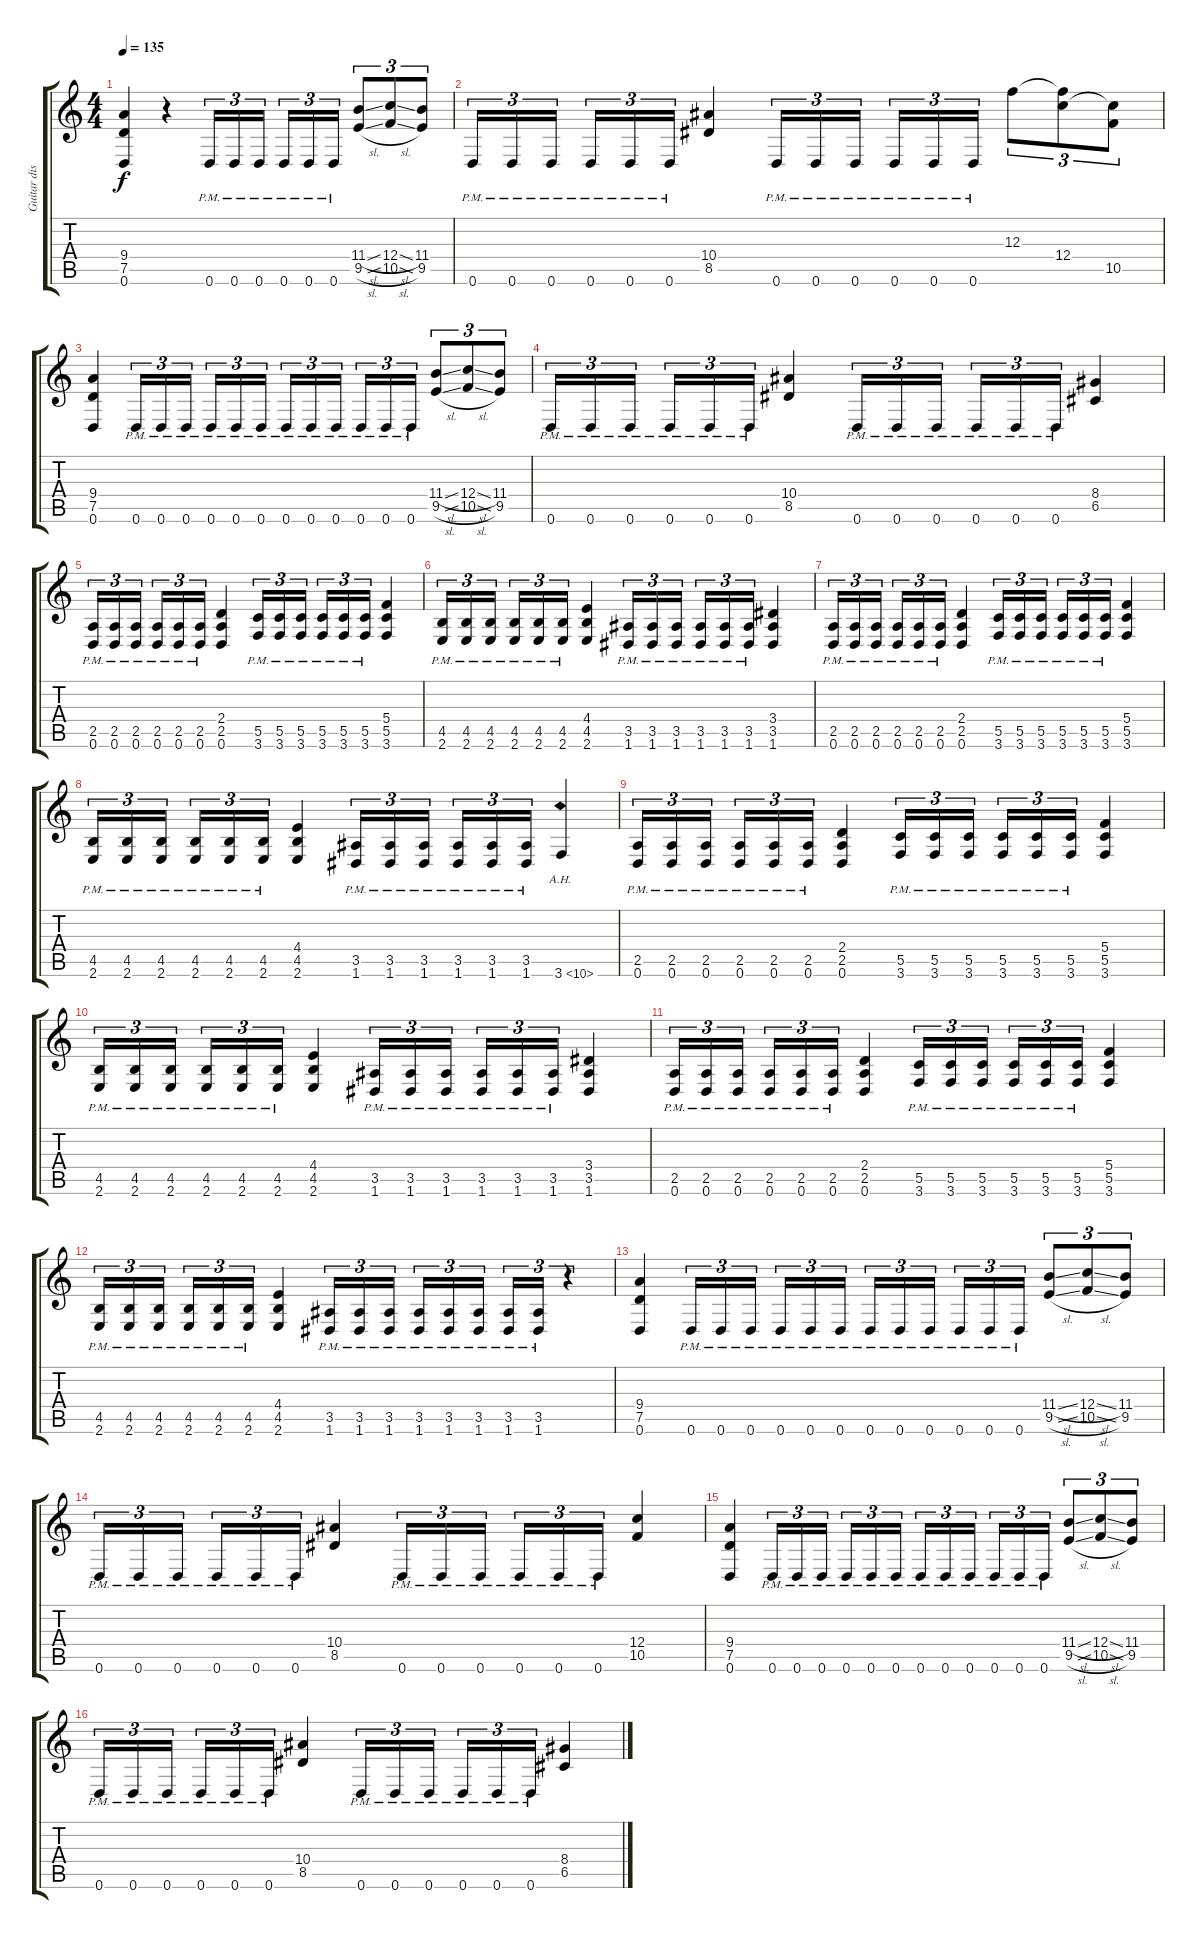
\track ("Guitar distortion 2" "Guitar dis") {instrument distortionguitar}
\staff {score tabs}
\tuning (D4 A3 F3 C3 G2 D2) {hide}
\ts (4 4)
\tempo 135
\clef g2
\ks c
(9.4 7.5 0.6).4{dy f} r.4 0.6{pm}.16{tu (3 2)} 0.6{pm}.16{tu (3 2)} 0.6{pm}.16{tu (3 2)} 0.6{pm}.16{tu (3 2)} 0.6{pm}.16{tu (3 2)} 0.6{pm}.16{tu (3 2)} (11.4{sl} 9.5{sl}).8{tu (3 2)} (12.4{sl} 10.5{sl}).8{tu (3 2)} (11.4 9.5).8{tu (3 2)} |
0.6{pm}.16{tu (3 2)} 0.6{pm}.16{tu (3 2)} 0.6{pm}.16{tu (3 2)} 0.6{pm}.16{tu (3 2)} 0.6{pm}.16{tu (3 2)} 0.6{pm}.16{tu (3 2)} (10.4 8.5).4 0.6{pm}.16{tu (3 2)} 0.6{pm}.16{tu (3 2)} 0.6{pm}.16{tu (3 2)} 0.6{pm}.16{tu (3 2)} 0.6{pm}.16{tu (3 2)} 0.6{pm}.16{tu (3 2)} 12.3.8{tu (3 2)} (12.3{t} 12.4).8{tu (3 2)} (12.4{t} 10.5).8{tu (3 2)} |
(9.4 7.5 0.6).4 0.6{pm}.16{tu (3 2)} 0.6{pm}.16{tu (3 2)} 0.6{pm}.16{tu (3 2)} 0.6{pm}.16{tu (3 2)} 0.6{pm}.16{tu (3 2)} 0.6{pm}.16{tu (3 2)} 0.6{pm}.16{tu (3 2)} 0.6{pm}.16{tu (3 2)} 0.6{pm}.16{tu (3 2)} 0.6{pm}.16{tu (3 2)} 0.6{pm}.16{tu (3 2)} 0.6{pm}.16{tu (3 2)} (11.4{sl} 9.5{sl}).8{tu (3 2)} (12.4{sl} 10.5{sl}).8{tu (3 2)} (11.4 9.5).8{tu (3 2)} |
0.6{pm}.16{tu (3 2)} 0.6{pm}.16{tu (3 2)} 0.6{pm}.16{tu (3 2)} 0.6{pm}.16{tu (3 2)} 0.6{pm}.16{tu (3 2)} 0.6{pm}.16{tu (3 2)} (10.4 8.5).4 0.6{pm}.16{tu (3 2)} 0.6{pm}.16{tu (3 2)} 0.6{pm}.16{tu (3 2)} 0.6{pm}.16{tu (3 2)} 0.6{pm}.16{tu (3 2)} 0.6{pm}.16{tu (3 2)} (8.4 6.5).4 |
(2.5 0.6{pm}).16{tu (3 2)} (2.5 0.6{pm}).16{tu (3 2)} (2.5 0.6{pm}).16{tu (3 2)} (2.5 0.6{pm}).16{tu (3 2)} (2.5 0.6{pm}).16{tu (3 2)} (2.5 0.6{pm}).16{tu (3 2)} (2.4 2.5 0.6).4 (5.5 3.6{pm}).16{tu (3 2)} (5.5 3.6{pm}).16{tu (3 2)} (5.5 3.6{pm}).16{tu (3 2)} (5.5 3.6{pm}).16{tu (3 2)} (5.5 3.6{pm}).16{tu (3 2)} (5.5 3.6{pm}).16{tu (3 2)} (5.4 5.5 3.6).4 |
(4.5 2.6{pm}).16{tu (3 2)} (4.5 2.6{pm}).16{tu (3 2)} (4.5 2.6{pm}).16{tu (3 2)} (4.5 2.6{pm}).16{tu (3 2)} (4.5 2.6{pm}).16{tu (3 2)} (4.5 2.6{pm}).16{tu (3 2)} (4.4 4.5 2.6).4 (3.5 1.6{pm}).16{tu (3 2)} (3.5 1.6{pm}).16{tu (3 2)} (3.5 1.6{pm}).16{tu (3 2)} (3.5 1.6{pm}).16{tu (3 2)} (3.5 1.6{pm}).16{tu (3 2)} (3.5 1.6{pm}).16{tu (3 2)} (3.4 3.5 1.6).4 |
(2.5 0.6{pm}).16{tu (3 2)} (2.5 0.6{pm}).16{tu (3 2)} (2.5 0.6{pm}).16{tu (3 2)} (2.5 0.6{pm}).16{tu (3 2)} (2.5 0.6{pm}).16{tu (3 2)} (2.5 0.6{pm}).16{tu (3 2)} (2.4 2.5 0.6).4 (5.5 3.6{pm}).16{tu (3 2)} (5.5 3.6{pm}).16{tu (3 2)} (5.5 3.6{pm}).16{tu (3 2)} (5.5 3.6{pm}).16{tu (3 2)} (5.5 3.6{pm}).16{tu (3 2)} (5.5 3.6{pm}).16{tu (3 2)} (5.4 5.5 3.6).4 |
(4.5 2.6{pm}).16{tu (3 2)} (4.5 2.6{pm}).16{tu (3 2)} (4.5 2.6{pm}).16{tu (3 2)} (4.5 2.6{pm}).16{tu (3 2)} (4.5 2.6{pm}).16{tu (3 2)} (4.5 2.6{pm}).16{tu (3 2)} (4.4 4.5 2.6).4 (3.5 1.6{pm}).16{tu (3 2)} (3.5 1.6{pm}).16{tu (3 2)} (3.5 1.6{pm}).16{tu (3 2)} (3.5 1.6{pm}).16{tu (3 2)} (3.5 1.6{pm}).16{tu (3 2)} (3.5 1.6{pm}).16{tu (3 2)} 3.6{ah 7}.4 |
(2.5 0.6{pm}).16{tu (3 2)} (2.5 0.6{pm}).16{tu (3 2)} (2.5 0.6{pm}).16{tu (3 2)} (2.5 0.6{pm}).16{tu (3 2)} (2.5 0.6{pm}).16{tu (3 2)} (2.5 0.6{pm}).16{tu (3 2)} (2.4 2.5 0.6).4 (5.5 3.6{pm}).16{tu (3 2)} (5.5 3.6{pm}).16{tu (3 2)} (5.5 3.6{pm}).16{tu (3 2)} (5.5 3.6{pm}).16{tu (3 2)} (5.5 3.6{pm}).16{tu (3 2)} (5.5 3.6{pm}).16{tu (3 2)} (5.4 5.5 3.6).4 |
(4.5 2.6{pm}).16{tu (3 2)} (4.5 2.6{pm}).16{tu (3 2)} (4.5 2.6{pm}).16{tu (3 2)} (4.5 2.6{pm}).16{tu (3 2)} (4.5 2.6{pm}).16{tu (3 2)} (4.5 2.6{pm}).16{tu (3 2)} (4.4 4.5 2.6).4 (3.5 1.6{pm}).16{tu (3 2)} (3.5 1.6{pm}).16{tu (3 2)} (3.5 1.6{pm}).16{tu (3 2)} (3.5 1.6{pm}).16{tu (3 2)} (3.5 1.6{pm}).16{tu (3 2)} (3.5 1.6{pm}).16{tu (3 2)} (3.4 3.5 1.6).4 |
(2.5 0.6{pm}).16{tu (3 2)} (2.5 0.6{pm}).16{tu (3 2)} (2.5 0.6{pm}).16{tu (3 2)} (2.5 0.6{pm}).16{tu (3 2)} (2.5 0.6{pm}).16{tu (3 2)} (2.5 0.6{pm}).16{tu (3 2)} (2.4 2.5 0.6).4 (5.5 3.6{pm}).16{tu (3 2)} (5.5 3.6{pm}).16{tu (3 2)} (5.5 3.6{pm}).16{tu (3 2)} (5.5 3.6{pm}).16{tu (3 2)} (5.5 3.6{pm}).16{tu (3 2)} (5.5 3.6{pm}).16{tu (3 2)} (5.4 5.5 3.6).4 |
(4.5 2.6{pm}).16{tu (3 2)} (4.5 2.6{pm}).16{tu (3 2)} (4.5 2.6{pm}).16{tu (3 2)} (4.5 2.6{pm}).16{tu (3 2)} (4.5 2.6{pm}).16{tu (3 2)} (4.5 2.6{pm}).16{tu (3 2)} (4.4 4.5 2.6).4 (3.5 1.6{pm}).16{tu (3 2)} (3.5 1.6{pm}).16{tu (3 2)} (3.5 1.6{pm}).16{tu (3 2)} (3.5 1.6{pm}).16{tu (3 2)} (3.5 1.6{pm}).16{tu (3 2)} (3.5 1.6{pm}).16{tu (3 2)} (3.5{pm} 1.6{pm}).16{tu (3 2)} (3.5{pm} 1.6{pm}).16{tu (3 2)} r.4{tu (3 2)} |
(9.4 7.5 0.6).4 0.6{pm}.16{tu (3 2)} 0.6{pm}.16{tu (3 2)} 0.6{pm}.16{tu (3 2)} 0.6{pm}.16{tu (3 2)} 0.6{pm}.16{tu (3 2)} 0.6{pm}.16{tu (3 2)} 0.6{pm}.16{tu (3 2)} 0.6{pm}.16{tu (3 2)} 0.6{pm}.16{tu (3 2)} 0.6{pm}.16{tu (3 2)} 0.6{pm}.16{tu (3 2)} 0.6{pm}.16{tu (3 2)} (11.4{sl} 9.5{sl}).8{tu (3 2)} (12.4{sl} 10.5{sl}).8{tu (3 2)} (11.4 9.5).8{tu (3 2)} |
0.6{pm}.16{tu (3 2)} 0.6{pm}.16{tu (3 2)} 0.6{pm}.16{tu (3 2)} 0.6{pm}.16{tu (3 2)} 0.6{pm}.16{tu (3 2)} 0.6{pm}.16{tu (3 2)} (10.4 8.5).4 0.6{pm}.16{tu (3 2)} 0.6{pm}.16{tu (3 2)} 0.6{pm}.16{tu (3 2)} 0.6{pm}.16{tu (3 2)} 0.6{pm}.16{tu (3 2)} 0.6{pm}.16{tu (3 2)} (12.4 10.5).4 |
(9.4 7.5 0.6).4 0.6{pm}.16{tu (3 2)} 0.6{pm}.16{tu (3 2)} 0.6{pm}.16{tu (3 2)} 0.6{pm}.16{tu (3 2)} 0.6{pm}.16{tu (3 2)} 0.6{pm}.16{tu (3 2)} 0.6{pm}.16{tu (3 2)} 0.6{pm}.16{tu (3 2)} 0.6{pm}.16{tu (3 2)} 0.6{pm}.16{tu (3 2)} 0.6{pm}.16{tu (3 2)} 0.6{pm}.16{tu (3 2)} (11.4{sl} 9.5{sl}).8{tu (3 2)} (12.4{sl} 10.5{sl}).8{tu (3 2)} (11.4 9.5).8{tu (3 2)} |
0.6{pm}.16{tu (3 2)} 0.6{pm}.16{tu (3 2)} 0.6{pm}.16{tu (3 2)} 0.6{pm}.16{tu (3 2)} 0.6{pm}.16{tu (3 2)} 0.6{pm}.16{tu (3 2)} (10.4 8.5).4 0.6{pm}.16{tu (3 2)} 0.6{pm}.16{tu (3 2)} 0.6{pm}.16{tu (3 2)} 0.6{pm}.16{tu (3 2)} 0.6{pm}.16{tu (3 2)} 0.6{pm}.16{tu (3 2)} (8.4 6.5).4
